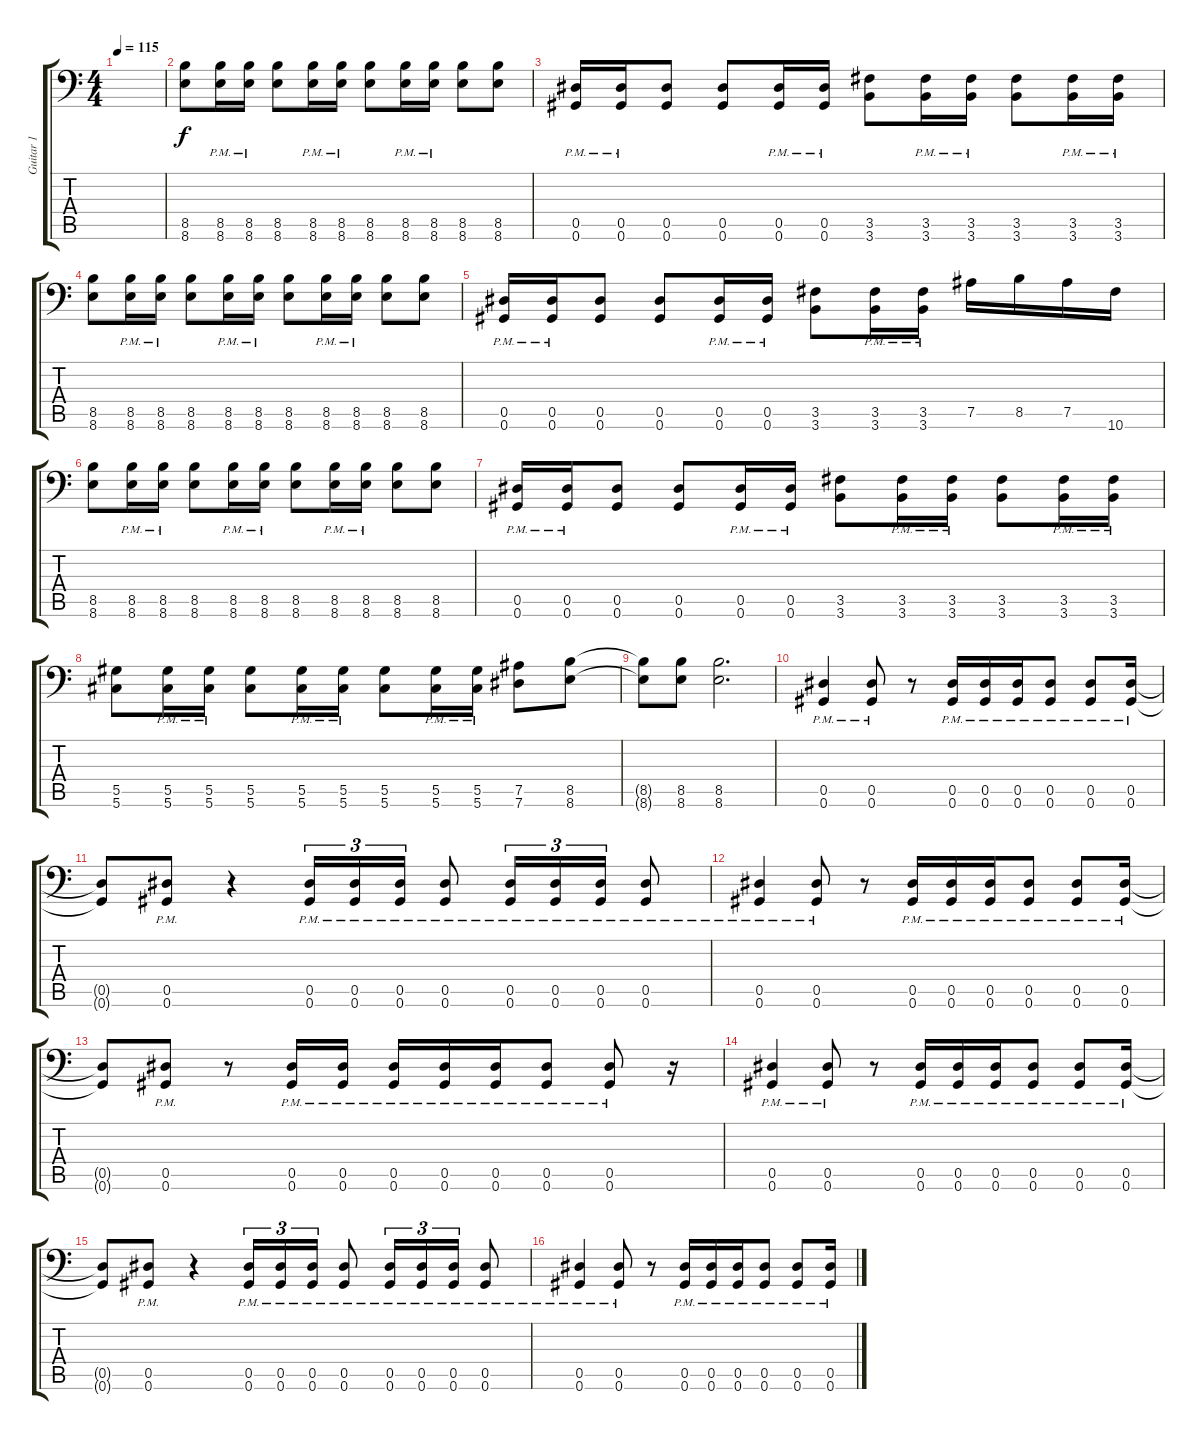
\track ("Guitar 1" "Guitar 1") {instrument distortionguitar}
\staff {score tabs}
\tuning (Bb3 F3 Db3 Ab2 Eb2 Ab1) {hide}
\ts (4 4)
\tempo 115
\clef f4
\ks c
|
(8.5 8.6).8 (8.5{pm} 8.6{pm}).16 (8.5{pm} 8.6{pm}).16 (8.5 8.6).8 (8.5{pm} 8.6{pm}).16 (8.5{pm} 8.6{pm}).16 (8.5 8.6).8 (8.5{pm} 8.6{pm}).16 (8.5{pm} 8.6{pm}).16 (8.5 8.6).8 (8.5 8.6).8 |
(0.5{pm} 0.6{pm}).16 (0.5{pm} 0.6{pm}).16 (0.5 0.6).8 (0.5 0.6).8 (0.5{pm} 0.6{pm}).16 (0.5{pm} 0.6{pm}).16 (3.5 3.6).8 (3.5{pm} 3.6{pm}).16 (3.5{pm} 3.6{pm}).16 (3.5 3.6).8 (3.5{pm} 3.6{pm}).16 (3.5{pm} 3.6{pm}).16 |
(8.5 8.6).8 (8.5{pm} 8.6{pm}).16 (8.5{pm} 8.6{pm}).16 (8.5 8.6).8 (8.5{pm} 8.6{pm}).16 (8.5{pm} 8.6{pm}).16 (8.5 8.6).8 (8.5{pm} 8.6{pm}).16 (8.5{pm} 8.6{pm}).16 (8.5 8.6).8 (8.5 8.6).8 |
(0.5{pm} 0.6{pm}).16 (0.5{pm} 0.6{pm}).16 (0.5 0.6).8 (0.5 0.6).8 (0.5{pm} 0.6{pm}).16 (0.5{pm} 0.6{pm}).16 (3.5 3.6).8 (3.5{pm} 3.6{pm}).16 (3.5{pm} 3.6{pm}).16 7.5.16 8.5.16 7.5.16 10.6.16 |
(8.5 8.6).8 (8.5{pm} 8.6{pm}).16 (8.5{pm} 8.6{pm}).16 (8.5 8.6).8 (8.5{pm} 8.6{pm}).16 (8.5{pm} 8.6{pm}).16 (8.5 8.6).8 (8.5{pm} 8.6{pm}).16 (8.5{pm} 8.6{pm}).16 (8.5 8.6).8 (8.5 8.6).8 |
(0.5{pm} 0.6{pm}).16 (0.5{pm} 0.6{pm}).16 (0.5 0.6).8 (0.5 0.6).8 (0.5{pm} 0.6{pm}).16 (0.5{pm} 0.6{pm}).16 (3.5 3.6).8 (3.5{pm} 3.6{pm}).16 (3.5{pm} 3.6{pm}).16 (3.5 3.6).8 (3.5{pm} 3.6{pm}).16 (3.5{pm} 3.6{pm}).16 |
(5.5 5.6).8 (5.5{pm} 5.6{pm}).16 (5.5{pm} 5.6{pm}).16 (5.5 5.6).8 (5.5{pm} 5.6{pm}).16 (5.5{pm} 5.6{pm}).16 (5.5 5.6).8 (5.5{pm} 5.6{pm}).16 (5.5{pm} 5.6{pm}).16 (7.5 7.6).8 (8.5 8.6).8 |
(8.5{t} 8.6{t}).8 (8.5 8.6).8 (8.5 8.6).2{d} |
(0.5{pm} 0.6{pm}).4 (0.5{pm} 0.6{pm}).8 r.8 (0.5{pm} 0.6{pm}).16 (0.5{pm} 0.6{pm}).16 (0.5{pm} 0.6{pm}).16 (0.5{pm} 0.6{pm}).8 (0.5{pm} 0.6{pm}).8 (0.5{pm} 0.6{pm}).16 |
(0.5{t} 0.6{t}).8 (0.5{pm} 0.6{pm}).8 r.4 (0.5{pm} 0.6).16{tu (3 2)} (0.5{pm} 0.6{pm}).16{tu (3 2)} (0.5{pm} 0.6{pm}).16{tu (3 2)} (0.5{pm} 0.6{pm}).8 (0.5{pm} 0.6{pm}).16{tu (3 2)} (0.5{pm} 0.6{pm}).16{tu (3 2)} (0.5{pm} 0.6{pm}).16{tu (3 2)} (0.5{pm} 0.6{pm}).8 |
(0.5{pm} 0.6{pm}).4 (0.5{pm} 0.6{pm}).8 r.8 (0.5{pm} 0.6{pm}).16 (0.5{pm} 0.6{pm}).16 (0.5{pm} 0.6{pm}).16 (0.5{pm} 0.6{pm}).8 (0.5{pm} 0.6{pm}).8 (0.5{pm} 0.6{pm}).16 |
(0.5{t} 0.6{t}).8 (0.5{pm} 0.6{pm}).8 r.8 (0.5{pm} 0.6{pm}).16 (0.5{pm} 0.6{pm}).16 (0.5{pm} 0.6{pm}).16 (0.5{pm} 0.6{pm}).16 (0.5{pm} 0.6{pm}).16 (0.5{pm} 0.6{pm}).8 (0.5{pm} 0.6{pm}).8 r.16 |
(0.5{pm} 0.6{pm}).4 (0.5{pm} 0.6{pm}).8 r.8 (0.5{pm} 0.6{pm}).16 (0.5{pm} 0.6{pm}).16 (0.5{pm} 0.6{pm}).16 (0.5{pm} 0.6{pm}).8 (0.5{pm} 0.6{pm}).8 (0.5{pm} 0.6{pm}).16 |
(0.5{t} 0.6{t}).8 (0.5{pm} 0.6{pm}).8 r.4 (0.5{pm} 0.6).16{tu (3 2)} (0.5{pm} 0.6{pm}).16{tu (3 2)} (0.5{pm} 0.6{pm}).16{tu (3 2)} (0.5{pm} 0.6{pm}).8 (0.5{pm} 0.6{pm}).16{tu (3 2)} (0.5{pm} 0.6{pm}).16{tu (3 2)} (0.5{pm} 0.6{pm}).16{tu (3 2)} (0.5{pm} 0.6{pm}).8 |
(0.5{pm} 0.6{pm}).4 (0.5{pm} 0.6{pm}).8 r.8 (0.5{pm} 0.6{pm}).16 (0.5{pm} 0.6{pm}).16 (0.5{pm} 0.6{pm}).16 (0.5{pm} 0.6{pm}).8 (0.5{pm} 0.6{pm}).8 (0.5{pm} 0.6{pm}).16
